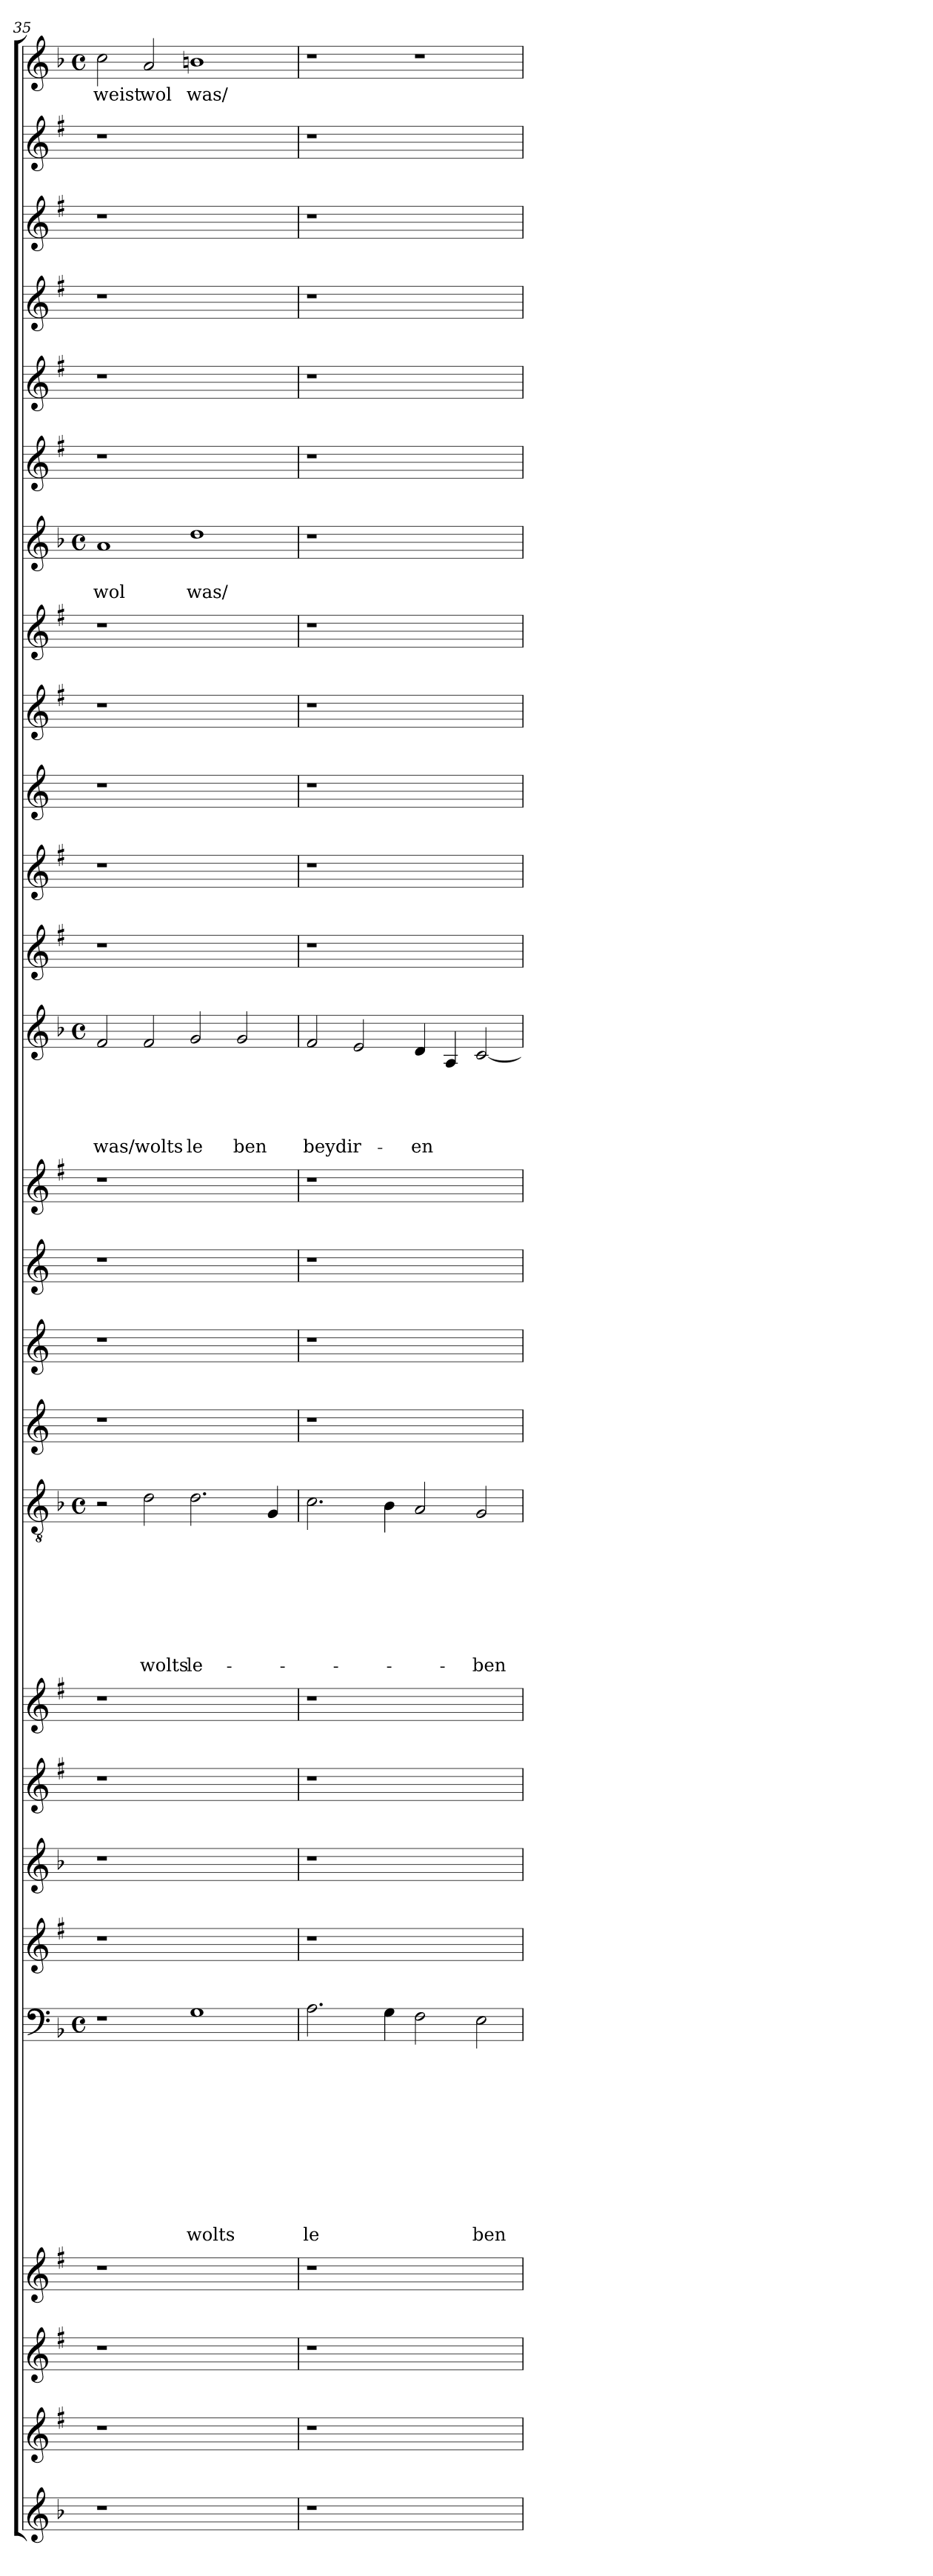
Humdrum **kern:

**kern	**kern	**kern	**kern	**kern	**text	**text	**text	**text	**text	**text	**text	**text	**text	**text	**text	**kern	**kern	**kern	**kern	**kern	**text	**text	**text	**text	**text	**text	**text	**text	**kern	**kern	**kern	**kern	**kern	**text	**text	**text	**text	**text	**kern	**kern	**kern	**kern	**kern	**kern	**text	**text	**kern	**kern	**kern	**kern	**kern	**kern	**text
*part27	*part26	*part25	*part24	*part23	*part23	*part23	*part23	*part23	*part23	*part23	*part23	*part23	*part23	*part23	*part23	*part22	*part21	*part20	*part19	*part18	*part18	*part18	*part18	*part18	*part18	*part18	*part18	*part18	*part17	*part16	*part15	*part14	*part13	*part13	*part13	*part13	*part13	*part13	*part12	*part11	*part10	*part9	*part8	*part7	*part7	*part7	*part6	*part5	*part4	*part3	*part2	*part1	*part1
*staff27	*staff26	*staff25	*staff24	*staff23	*staff23	*staff23	*staff23	*staff23	*staff23	*staff23	*staff23	*staff23	*staff23	*staff23	*staff23	*staff22	*staff21	*staff20	*staff19	*staff18	*staff18	*staff18	*staff18	*staff18	*staff18	*staff18	*staff18	*staff18	*staff17	*staff16	*staff15	*staff14	*staff13	*staff13	*staff13	*staff13	*staff13	*staff13	*staff12	*staff11	*staff10	*staff9	*staff8	*staff7	*staff7	*staff7	*staff6	*staff5	*staff4	*staff3	*staff2	*staff1	*staff1
!!LO:LB:g=z
*clefG2	*clefG2	*clefG2	*clefG2	*clefF4	*	*	*	*	*	*	*	*	*	*	*	*clefG2	*clefG2	*clefG2	*clefG2	*clefGv2	*	*	*	*	*	*	*	*	*clefG2	*clefG2	*clefG2	*clefG2	*clefG2	*	*	*	*	*	*clefG2	*clefG2	*clefG2	*clefG2	*clefG2	*clefG2	*	*	*clefG2	*clefG2	*clefG2	*clefG2	*clefG2	*clefG2	*
*	*ITrd1c2	*ITrd1c2	*ITrd1c2	*	*	*	*	*	*	*	*	*	*	*	*	*ITrd1c2	*	*ITrd1c2	*ITrd1c2	*	*	*	*	*	*	*	*	*	*ITrd-3c-5	*ITrd-3c-5	*ITrd-3c-5	*ITrd1c2	*	*	*	*	*	*	*ITrd1c2	*ITrd1c2	*ITrd-3c-5	*ITrd1c2	*ITrd1c2	*	*	*	*ITrd1c2	*ITrd1c2	*ITrd1c2	*ITrd1c2	*ITrd1c2	*ITrd-3c-5	*
*k[b-]	*k[b-]	*k[b-]	*k[b-]	*k[b-]	*	*	*	*	*	*	*	*	*	*	*	*k[b-]	*k[b-]	*k[b-]	*k[b-]	*k[b-]	*	*	*	*	*	*	*	*	*k[b-]	*k[b-]	*k[b-]	*k[b-]	*k[b-]	*	*	*	*	*	*k[b-]	*k[b-]	*k[b-]	*k[b-]	*k[b-]	*k[b-]	*	*	*k[b-]	*k[b-]	*k[b-]	*k[b-]	*k[b-]	*k[b-e-]	*
*F:	*F:	*F:	*F:	*F:	*	*	*	*	*	*	*	*	*	*	*	*F:	*F:	*F:	*F:	*F:	*	*	*	*	*	*	*	*	*F:	*F:	*F:	*F:	*F:	*	*	*	*	*	*F:	*F:	*F:	*F:	*F:	*F:	*	*	*F:	*F:	*F:	*F:	*F:	*B-:	*
*	*	*	*	*M4/4	*	*	*	*	*	*	*	*	*	*	*	*	*	*	*	*M4/4	*	*	*	*	*	*	*	*	*	*	*	*	*M4/4	*	*	*	*	*	*	*	*	*	*	*M4/4	*	*	*	*	*	*	*	*M4/4	*
*	*	*	*	*met(c)	*	*	*	*	*	*	*	*	*	*	*	*	*	*	*	*met(c)	*	*	*	*	*	*	*	*	*	*	*	*	*met(c)	*	*	*	*	*	*	*	*	*	*	*met(c)	*	*	*	*	*	*	*	*met(c)	*
=35	=35	=35	=35	=35	=35	=35	=35	=35	=35	=35	=35	=35	=35	=35	=35	=35	=35	=35	=35	=35	=35	=35	=35	=35	=35	=35	=35	=35	=35	=35	=35	=35	=35	=35	=35	=35	=35	=35	=35	=35	=35	=35	=35	=35	=35	=35	=35	=35	=35	=35	=35	=35	=35
!	!	!	!	!	!	!	!	!	!	!	!	!	!	!	!	!	!	!	!	!	!	!	!	!	!	!	!	!	!	!	!	!	!	!	!	!	!	!LO:LY:b	!	!	!	!	!	!	!	!LO:LY:b	!	!	!	!	!	!	!LO:LY:b
1r	1r	1r	1r	1r	.	.	.	.	.	.	.	.	.	.	.	1r	1r	1r	1r	2r	.	.	.	.	.	.	.	.	1r	1r	1r	1r	2f/	.	.	.	.	was/wolts	1r	1r	1r	1r	1r	1a	.	wol	1r	1r	1r	1r	1r	2ff\	weist
!	!	!	!	!	!	!	!	!	!	!	!	!	!	!	!	!	!	!	!	!	!	!	!	!	!	!	!	!LO:LY:b	!	!	!	!	!	!	!	!	!	!	!	!	!	!	!	!	!	!	!	!	!	!	!	!	!LO:LY:b
.	.	.	.	.	.	.	.	.	.	.	.	.	.	.	.	.	.	.	.	2d\	.	.	.	.	.	.	.	wolts	.	.	.	.	2f/	.	.	.	.	.	.	.	.	.	.	.	.	.	.	.	.	.	.	2dd/	wol
!	!	!	!	!	!	!	!	!	!	!	!	!	!	!	!LO:LY:b	!	!	!	!	!	!	!	!	!	!	!	!	!LO:LY:b	!	!	!	!	!	!	!	!	!	!LO:LY:b	!	!	!	!	!	!	!	!LO:LY:b	!	!	!	!	!	!	!LO:LY:b
1ryy	1ryy	1ryy	1ryy	1G	.	.	.	.	.	.	.	.	.	.	wolts	1ryy	1ryy	1ryy	1ryy	2.d\	.	.	.	.	.	.	.	le-	1ryy	1ryy	1ryy	1ryy	2g/	.	.	.	.	le	1ryy	1ryy	1ryy	1ryy	1ryy	1dd	.	was/	1ryy	1ryy	1ryy	1ryy	1ryy	1een	was/
!	!	!	!	!	!	!	!	!	!	!	!	!	!	!	!	!	!	!	!	!	!	!	!	!	!	!	!	!	!	!	!	!	!	!	!	!	!	!LO:LY:b	!	!	!	!	!	!	!	!	!	!	!	!	!	!	!
.	.	.	.	.	.	.	.	.	.	.	.	.	.	.	.	.	.	.	.	.	.	.	.	.	.	.	.	.	.	.	.	.	2g/	.	.	.	.	ben	.	.	.	.	.	.	.	.	.	.	.	.	.	.	.
.	.	.	.	.	.	.	.	.	.	.	.	.	.	.	.	.	.	.	.	4G/	.	.	.	.	.	.	.	.	.	.	.	.	.	.	.	.	.	.	.	.	.	.	.	.	.	.	.	.	.	.	.	.	.
=36	=36	=36	=36	=36	=36	=36	=36	=36	=36	=36	=36	=36	=36	=36	=36	=36	=36	=36	=36	=36	=36	=36	=36	=36	=36	=36	=36	=36	=36	=36	=36	=36	=36	=36	=36	=36	=36	=36	=36	=36	=36	=36	=36	=36	=36	=36	=36	=36	=36	=36	=36	=36	=36
!	!	!	!	!	!	!	!	!	!	!	!	!	!	!	!LO:LY:b	!	!	!	!	!	!	!	!	!	!	!	!	!	!	!	!	!	!	!	!	!	!	!LO:LY:b	!	!	!	!	!	!	!	!	!	!	!	!	!	!	!
1r	1r	1r	1r	2.A\	.	.	.	.	.	.	.	.	.	.	le	1r	1r	1r	1r	2.c\	.	.	.	.	.	.	.	.	1r	1r	1r	1r	2f/	.	.	.	.	beydir-	1r	1r	1r	1r	1r	1r	.	.	1r	1r	1r	1r	1r	1r	.
.	.	.	.	.	.	.	.	.	.	.	.	.	.	.	.	.	.	.	.	.	.	.	.	.	.	.	.	.	.	.	.	.	2e/	.	.	.	.	.	.	.	.	.	.	.	.	.	.	.	.	.	.	.	.
.	.	.	.	4G\	.	.	.	.	.	.	.	.	.	.	.	.	.	.	.	4B-\	.	.	.	.	.	.	.	.	.	.	.	.	.	.	.	.	.	.	.	.	.	.	.	.	.	.	.	.	.	.	.	.	.
!	!	!	!	!	!	!	!	!	!	!	!	!	!	!	!	!	!	!	!	!	!	!	!	!	!	!	!	!	!	!	!	!	!	!	!	!	!	!LO:LY:b	!	!	!	!	!	!	!	!	!	!	!	!	!	!	!
1ryy	1ryy	1ryy	1ryy	2F\	.	.	.	.	.	.	.	.	.	.	.	1ryy	1ryy	1ryy	1ryy	2A/	.	.	.	.	.	.	.	.	1ryy	1ryy	1ryy	1ryy	4d/	.	.	.	.	-en	1ryy	1ryy	1ryy	1ryy	1ryy	1ryy	.	.	1ryy	1ryy	1ryy	1ryy	1ryy	1r	.
.	.	.	.	.	.	.	.	.	.	.	.	.	.	.	.	.	.	.	.	.	.	.	.	.	.	.	.	.	.	.	.	.	4A/	.	.	.	.	.	.	.	.	.	.	.	.	.	.	.	.	.	.	.	.
!	!	!	!	!	!	!	!	!	!	!	!	!	!	!	!LO:LY:b	!	!	!	!	!	!	!	!	!	!	!	!	!LO:LY:b	!	!	!	!	!	!	!	!	!	!	!	!	!	!	!	!	!	!	!	!	!	!	!	!	!
.	.	.	.	2E\	.	.	.	.	.	.	.	.	.	.	ben	.	.	.	.	2G/	.	.	.	.	.	.	.	-ben	.	.	.	.	[<2c/	.	.	.	.	.	.	.	.	.	.	.	.	.	.	.	.	.	.	.	.
=	=	=	=	=	=	=	=	=	=	=	=	=	=	=	=	=	=	=	=	=	=	=	=	=	=	=	=	=	=	=	=	=	=	=	=	=	=	=	=	=	=	=	=	=	=	=	=	=	=	=	=	=	=
*-	*-	*-	*-	*-	*-	*-	*-	*-	*-	*-	*-	*-	*-	*-	*-	*-	*-	*-	*-	*-	*-	*-	*-	*-	*-	*-	*-	*-	*-	*-	*-	*-	*-	*-	*-	*-	*-	*-	*-	*-	*-	*-	*-	*-	*-	*-	*-	*-	*-	*-	*-	*-	*-
